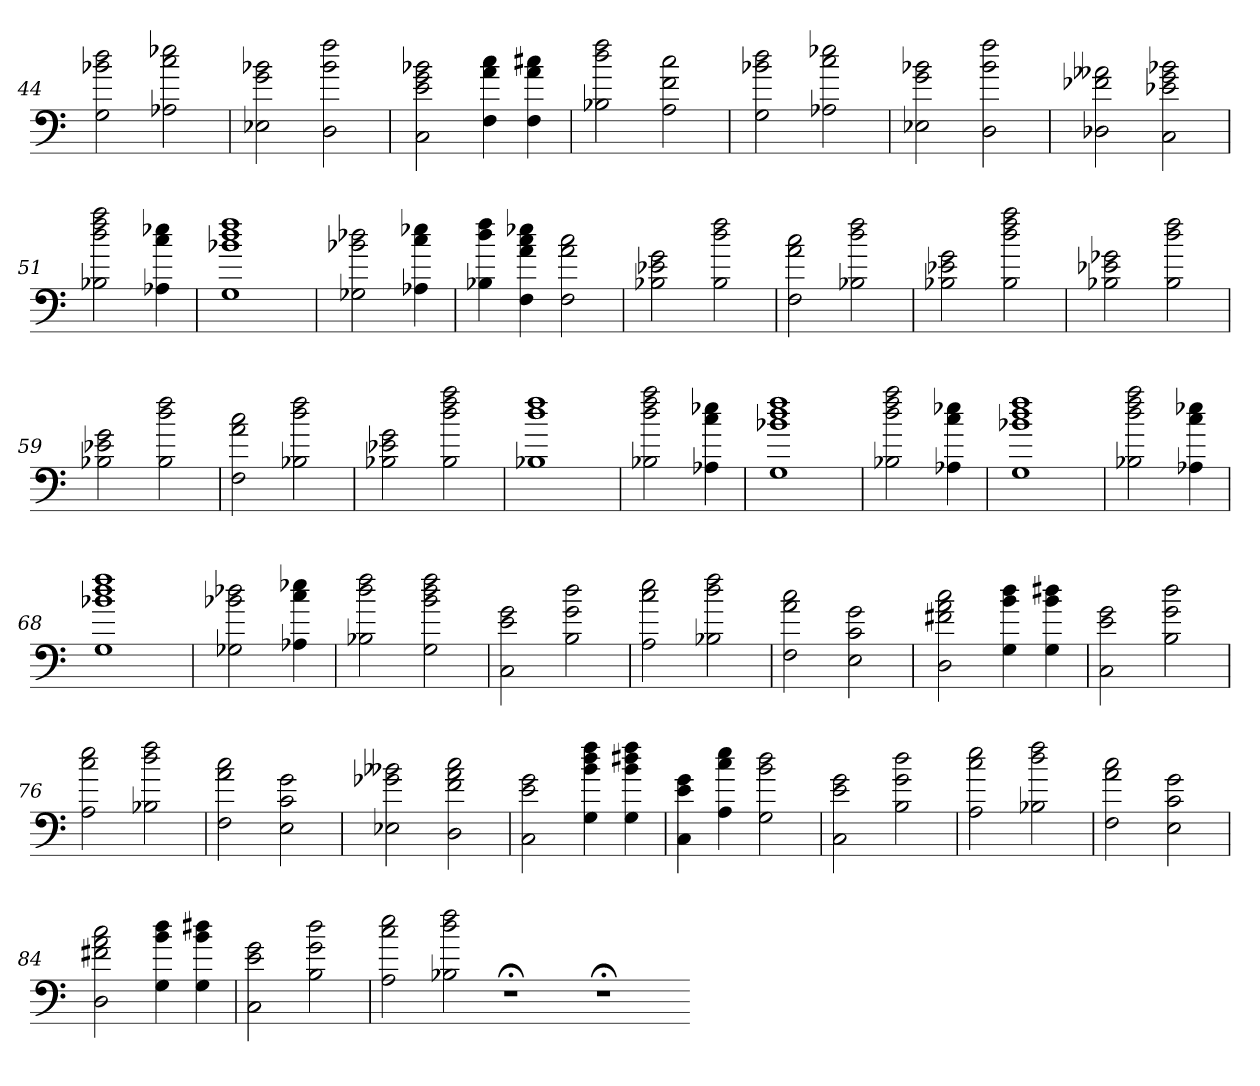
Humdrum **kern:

**kern
*part1
*staff1
=44
2G 2b-X 2dd
2A-X 2cc 2ee-X
=45
2E-X 2g 2b-X
2D 2b- 2ff
=46
2C 2e 2g 2b-X
4F 4a 4cc
4F 4a 4cc#X
=47
2B-X 2dd 2ff
2A 2f 2cc
=48
2G 2b-X 2dd
2A-X 2cc 2ee-X
=49
2E-X 2g 2b-X
2D 2b- 2ff
=50
2D-X 2f-X 2a--X
2C 2e-X 2g 2b-X
=51
2B-X 2dd 2ff 2aa
4A-X 4cc 4ee-X
=52
1G 1b-X 1dd 1ff
=53
2G-X 2b-X 2dd-X
4A-X 4cc 4ee-X
=54
4B-X 4dd 4ff
4F 4a 4cc 4ee-X
2F 2a 2cc
=55
2B-X 2e-X 2g
2B- 2dd 2ff
=56
2F 2a 2cc
2B-X 2dd 2ff
=57
2B-X 2e-X 2g
2B- 2dd 2ff 2aa
=58
2B-X 2e-X 2g-X
2B- 2dd 2ff
=59
2B-X 2e-X 2g
2B- 2dd 2ff
=60
2F 2a 2cc
2B-X 2dd 2ff
=61
2B-X 2e-X 2g
2B- 2dd 2ff 2aa
=62
1B-X 1dd 1ff
=63
2B-X 2dd 2ff 2aa
4A-X 4cc 4ee-X
=64
1G 1b-X 1dd 1ff
=65
2B-X 2dd 2ff 2aa
4A-X 4cc 4ee-X
=66
1G 1b-X 1dd 1ff
=67
2B-X 2dd 2ff 2aa
4A-X 4cc 4ee-X
=68
1G 1b-X 1dd 1ff
=69
2G-X 2b-X 2dd-X
4A-X 4cc 4ee-X
=70
2B-X 2dd 2ff
2G 2b 2dd 2ff
=71
2C 2e 2g
2B 2g 2dd
=72
2A 2cc 2ee
2B-X 2dd 2ff
=73
2F 2a 2cc
2E 2c 2g
=74
2D 2f#X 2a 2cc
4G 4b 4dd
4G 4b 4dd#X
=75
2C 2e 2g
2B 2g 2dd
=76
2A 2cc 2ee
2B-X 2dd 2ff
=77
2F 2a 2cc
2E 2c 2g
=78
2E-X 2g-X 2b--X
2D 2f 2a 2cc
=79
2C 2e 2g
4G 4b 4dd 4ff
4G 4b 4dd#X 4ff
=80
4C 4e 4g
4A 4cc 4ee
2G 2b 2dd
=81
2C 2e 2g
2B 2g 2dd
=82
2A 2cc 2ee
2B-X 2dd 2ff
=83
2F 2a 2cc
2E 2c 2g
=84
2D 2f#X 2a 2cc
4G 4b 4dd
4G 4b 4dd#X
=85
2C 2e 2g
2B 2g 2dd
=86
2A 2cc 2ee
2B-X 2dd 2ff
1r;<
1r;<
=-
*-
